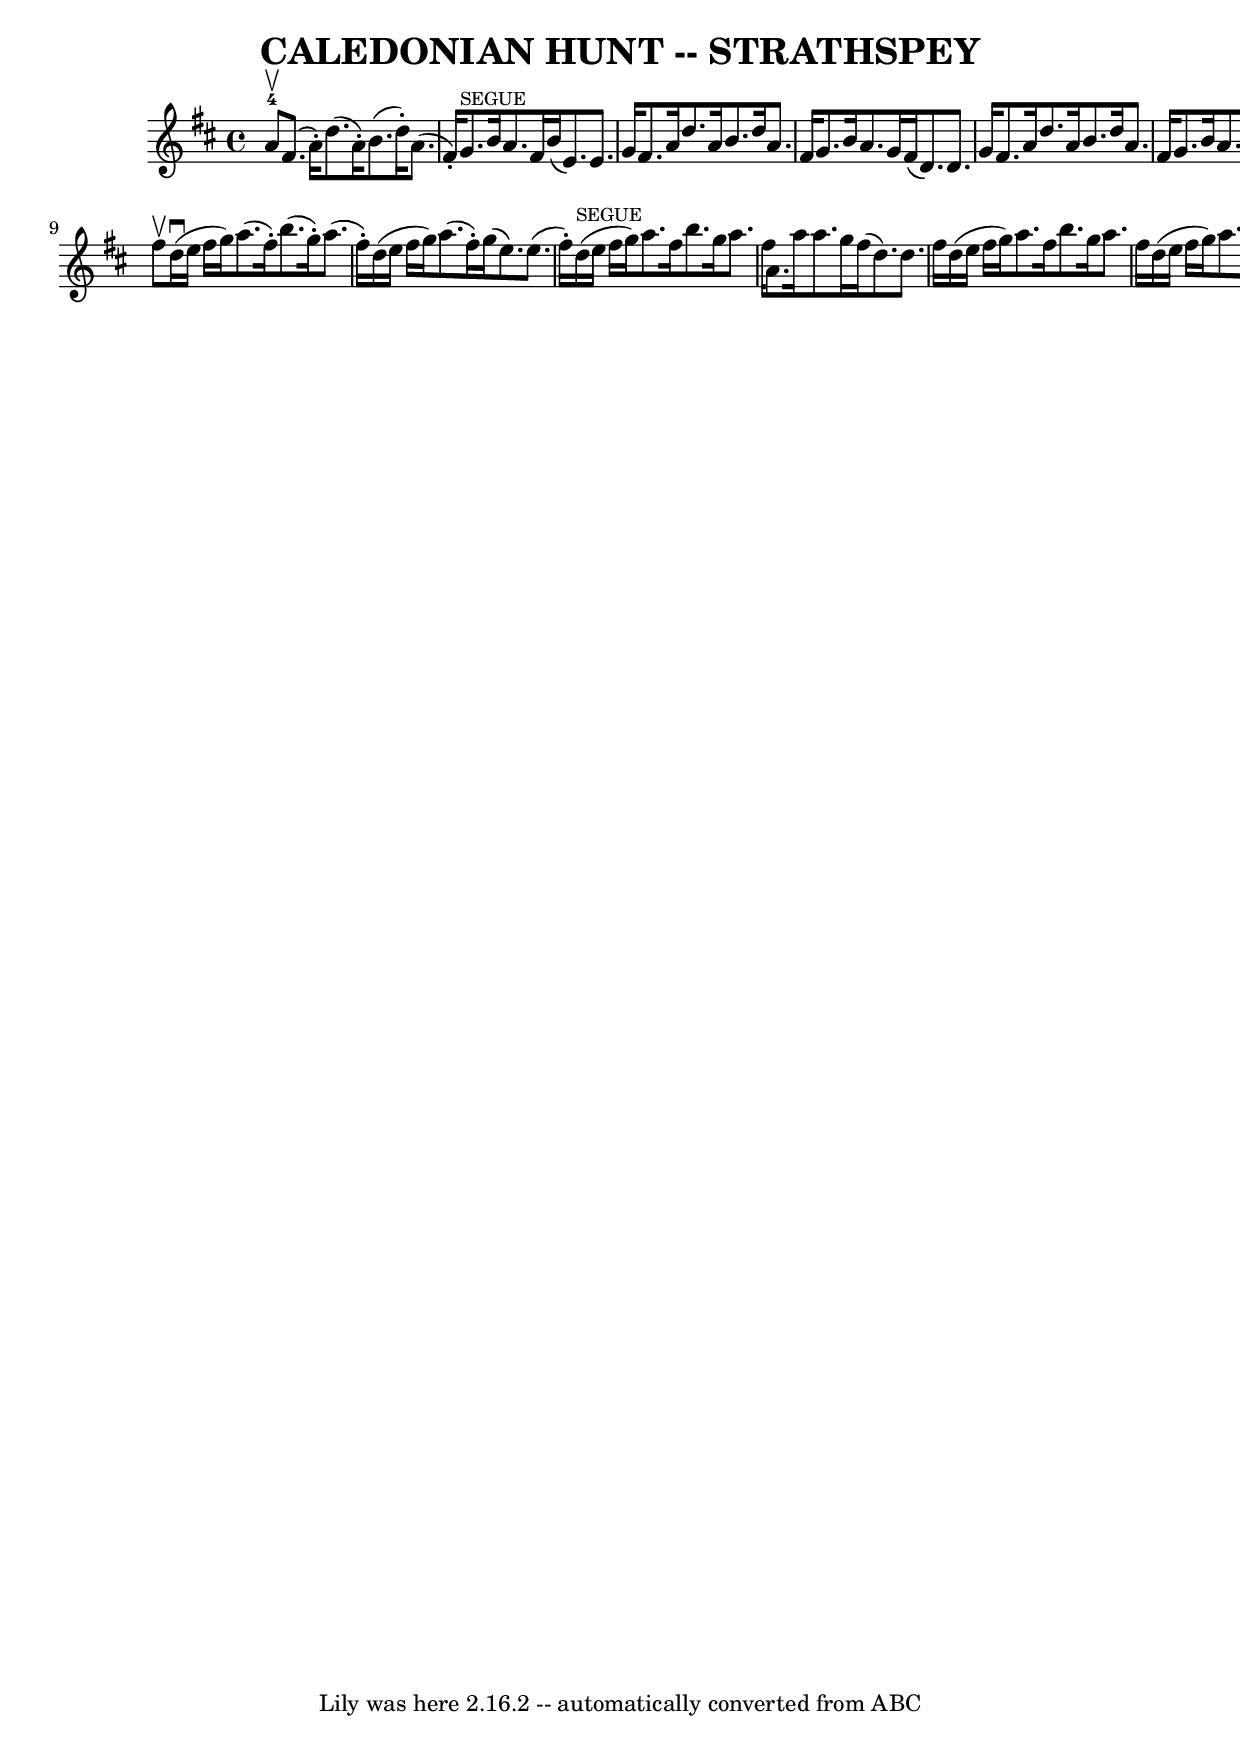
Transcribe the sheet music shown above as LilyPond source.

\version "2.7.40"
\include "Mammoth.ily"
\header {
	book = "Ryan's Mammoth Collection of Fiddle Tunes"
	composer = ""
	crossRefNumber = "1"
	footnotes = ""
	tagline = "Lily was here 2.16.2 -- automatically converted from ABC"
	title = "CALEDONIAN HUNT -- STRATHSPEY"
}
voicedefault =  {
\set Score.defaultBarType = "empty"

 \override Staff.TimeSignature #'style = #'C
 \time 4/4 \key d \major a'8-4^\upbow   |
 fis'8. (a'16 -. 
-) d''8. (a'16 -.) b'8. (d''16 -.) a'8. (fis'16 -.)   
|
 g'8.^\segue b'16 a'8. fis'16 b'16 (e'8.) e'8. 
 g'16    |
 fis'8. a'16 d''8. a'16 b'8. d''16    
a'8. fis'16    |
 g'8. b'16 a'8. g'16 fis'16 (d'8.  
-) d'8. g'16    |
 fis'8. a'16 d''8. a'16 b'8.    
d''16 a'8. fis'16    |
 g'8. b'16 a'8. fis'16 b'16 (
 e'8.) e'8. g'16    |
 fis'8. a'16 d''8. a'16    
b'16 (cis''16 d''8) a'8. g'16    |
 fis'8. a'16      
d'8.-4 g''16 fis''8. (d''16) d''8    \bar "|." fis''8 
^\upbow   |
 d''16 (^\downbow e''16 fis''16 g''16)   
a''8. (fis''16 -.) b''8. (g''16 -.) a''8. (fis''16 -.)   
|
 d''16 (e''16 fis''16 g''16) a''8. (fis''16 -.)   
g''16 (e''8.) e''8. (fis''16 -.)   |
 d''16^\segue(
 e''16 fis''16 g''16) a''8. fis''16 b''8. g''16 a''8.    
fis''16    |
 a'8. a''16 a''8. g''16 fis''16 (d''8.)  
 d''8. fis''16    |
 d''16 (e''16 fis''16 g''16)   
a''8. fis''16 b''8. g''16 a''8. fis''16    |
 d''16 (
e''16 fis''16 g''16) a''8. fis''16 g''16 (e''8.) e''8. 
 g''16    |
 fis''8. d''16 e''8. fis''16 d''8. b'16  
 a'8. fis'16    |
 a'8. b'16 d''8. e''16 fis''16 (
d''8.) d''8    \bar "|."   
}

\score{
    <<

	\context Staff="default"
	{
	    \voicedefault 
	}

    >>
	\layout {
	}
	\midi {}
}
